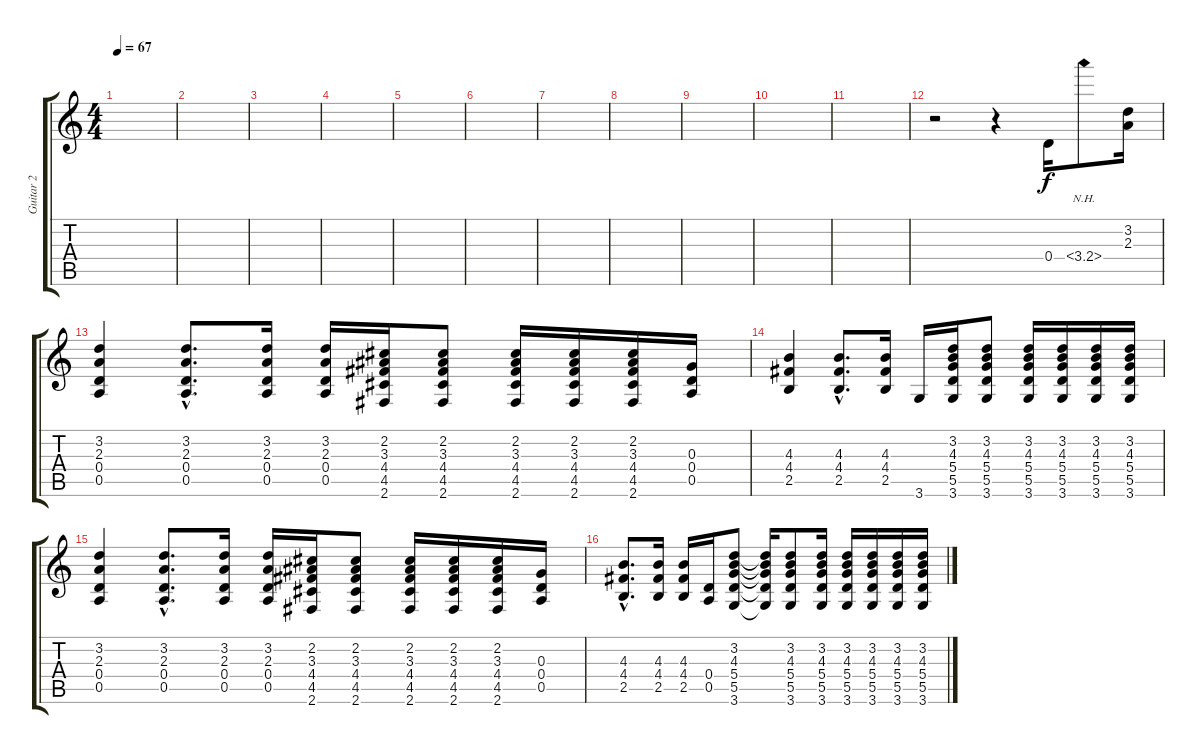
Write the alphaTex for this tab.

\track ("Guitar 2" "Guitar 2") {instrument distortionguitar}
\staff {score tabs}
\tuning (E4 B3 G3 D3 A2 E2) {hide}
\ts (4 4)
\tempo 67
\clef g2
\ks c
|
|
|
|
|
|
|
|
|
|
|
r.2 r.4 0.4.16 3.4{nh}.8 (3.2 2.3).16 |
(3.2 2.3 0.4 0.5).4 (3.2{hac} 2.3{hac} 0.4{hac} 0.5{hac}).8{d} (3.2 2.3 0.4 0.5).16 (3.2 2.3 0.4 0.5).16 (2.2 3.3 4.4 4.5 2.6).16 (2.2 3.3 4.4 4.5 2.6).8 (2.2 3.3 4.4 4.5 2.6).16 (2.2 3.3 4.4 4.5 2.6).16 (2.2 3.3 4.4 4.5 2.6).16 (0.3 0.4 0.5).16 |
(4.3 4.4 2.5).4 (4.3{hac} 4.4{hac} 2.5{hac}).8{d} (4.3 4.4 2.5).16 3.6.16 (3.2 4.3 5.4 5.5 3.6).16 (3.2 4.3 5.4 5.5 3.6).8 (3.2 4.3 5.4 5.5 3.6).16 (3.2 4.3 5.4 5.5 3.6).16 (3.2 4.3 5.4 5.5 3.6).16 (3.2 4.3 5.4 5.5 3.6).16 |
(3.2 2.3 0.4 0.5).4 (3.2{hac} 2.3{hac} 0.4{hac} 0.5{hac}).8{d} (3.2 2.3 0.4 0.5).16 (3.2 2.3 0.4 0.5).16 (2.2 3.3 4.4 4.5 2.6).16 (2.2 3.3 4.4 4.5 2.6).8 (2.2 3.3 4.4 4.5 2.6).16 (2.2 3.3 4.4 4.5 2.6).16 (2.2 3.3 4.4 4.5 2.6).16 (0.3 0.4 0.5).16 |
(4.3{hac} 4.4{hac} 2.5{hac}).8{d} (4.3 4.4 2.5).16 (4.3 4.4 2.5).16 (0.4 0.5).16 (3.2 4.3 5.4 5.5 3.6).8 (3.2{t} 4.3{t} 5.4{t} 5.5{t} 3.6{t}).16 (3.2 4.3 5.4 5.5 3.6).8 (3.2 4.3 5.4 5.5 3.6).16 (3.2 4.3 5.4 5.5 3.6).16 (3.2 4.3 5.4 5.5 3.6).16 (3.2 4.3 5.4 5.5 3.6).16 (3.2 4.3 5.4 5.5 3.6).16
